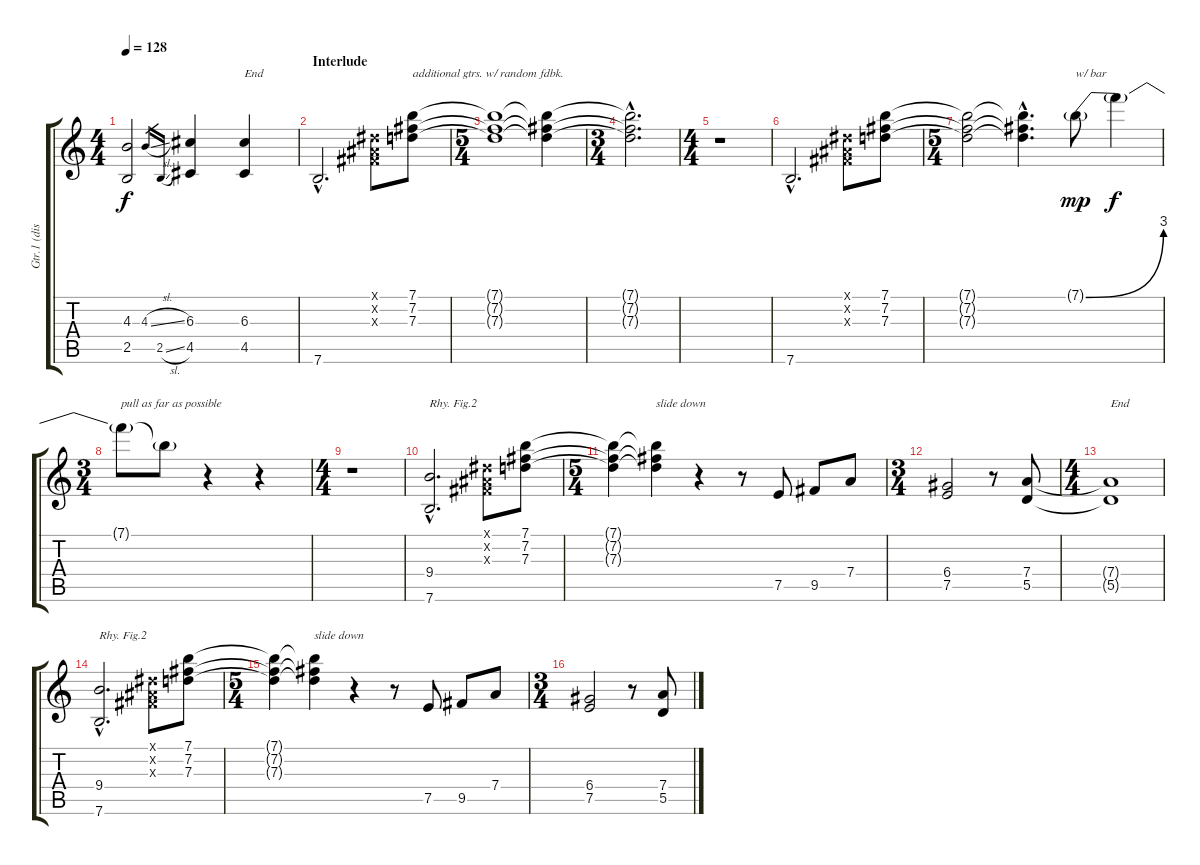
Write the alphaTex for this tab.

\track ("Gtr.1 (dist.)" "Gtr.1 (dis") {instrument distortionguitar}
\staff {score tabs}
\tuning (E4 B3 G3 D3 A2 E2) {hide}
\ts (4 4)
\tempo 128
\clef g2
\ks c
(4.3 2.5).2{dy f} 4.3{sl}.16{gr} 2.5{sl}.16{gr} (6.3 4.5).4 (6.3 4.5).4{txt "End"} |
\section ("" "Interlude")
7.6{hac}.2{d} (-1.1{x} -1.2{x} -1.3{x}).8 (7.1 7.2 7.3).8{txt "additional gtrs. w/ random fdbk."} |
\ts (5 4)
(7.1{t} 7.2{t} 7.3{t}).1 (7.1{t} 7.2{t} 7.3{t}).4 |
\ts (3 4)
(7.1{hac t} 7.2{hac t} 7.3{hac t}).2{d} |
\ts (4 4)
r.1 |
7.6{hac}.2{d} (-1.1{x} -1.2{x} -1.3{x}).8 (7.1 7.2 7.3).8 |
\ts (5 4)
(7.1{t} 7.2{t} 7.3{t}).2 (7.1{hac t} 7.2{hac t} 7.3{hac t}).4{d} 7.1{be (bend 0 0 60 12) g}.8{txt "w/ bar" dy mp} 7.1{t}.4{dy f} |
\ts (3 4)
7.1{t}.8{txt "pull as far as possible"} 7.1{t}.8 r.4 r.4 |
\ts (4 4)
r.1 |
(9.4{hac} 7.6{hac}).2{d txt "Rhy. Fig.2"} (-1.1{x} -1.2{x} -1.3{x}).8 (7.1 7.2 7.3).8 |
\ts (5 4)
(7.1{t} 7.2{t} 7.3{t}).4 (7.1{t} 7.2{t} 7.3{t}).4{txt "slide down"} r.4 r.8 7.5.8 9.5.8 7.4.8 |
\ts (3 4)
(6.4 7.5).2 r.8 (7.4 5.5).8 |
\ts (4 4)
(7.4{t} 5.5{t}).1{txt "End"} |
(9.4{hac} 7.6{hac}).2{d txt "Rhy. Fig.2"} (-1.1{x} -1.2{x} -1.3{x}).8 (7.1 7.2 7.3).8 |
\ts (5 4)
(7.1{t} 7.2{t} 7.3{t}).4 (7.1{t} 7.2{t} 7.3{t}).4{txt "slide down"} r.4 r.8 7.5.8 9.5.8 7.4.8 |
\ts (3 4)
(6.4 7.5).2 r.8 (7.4 5.5).8
